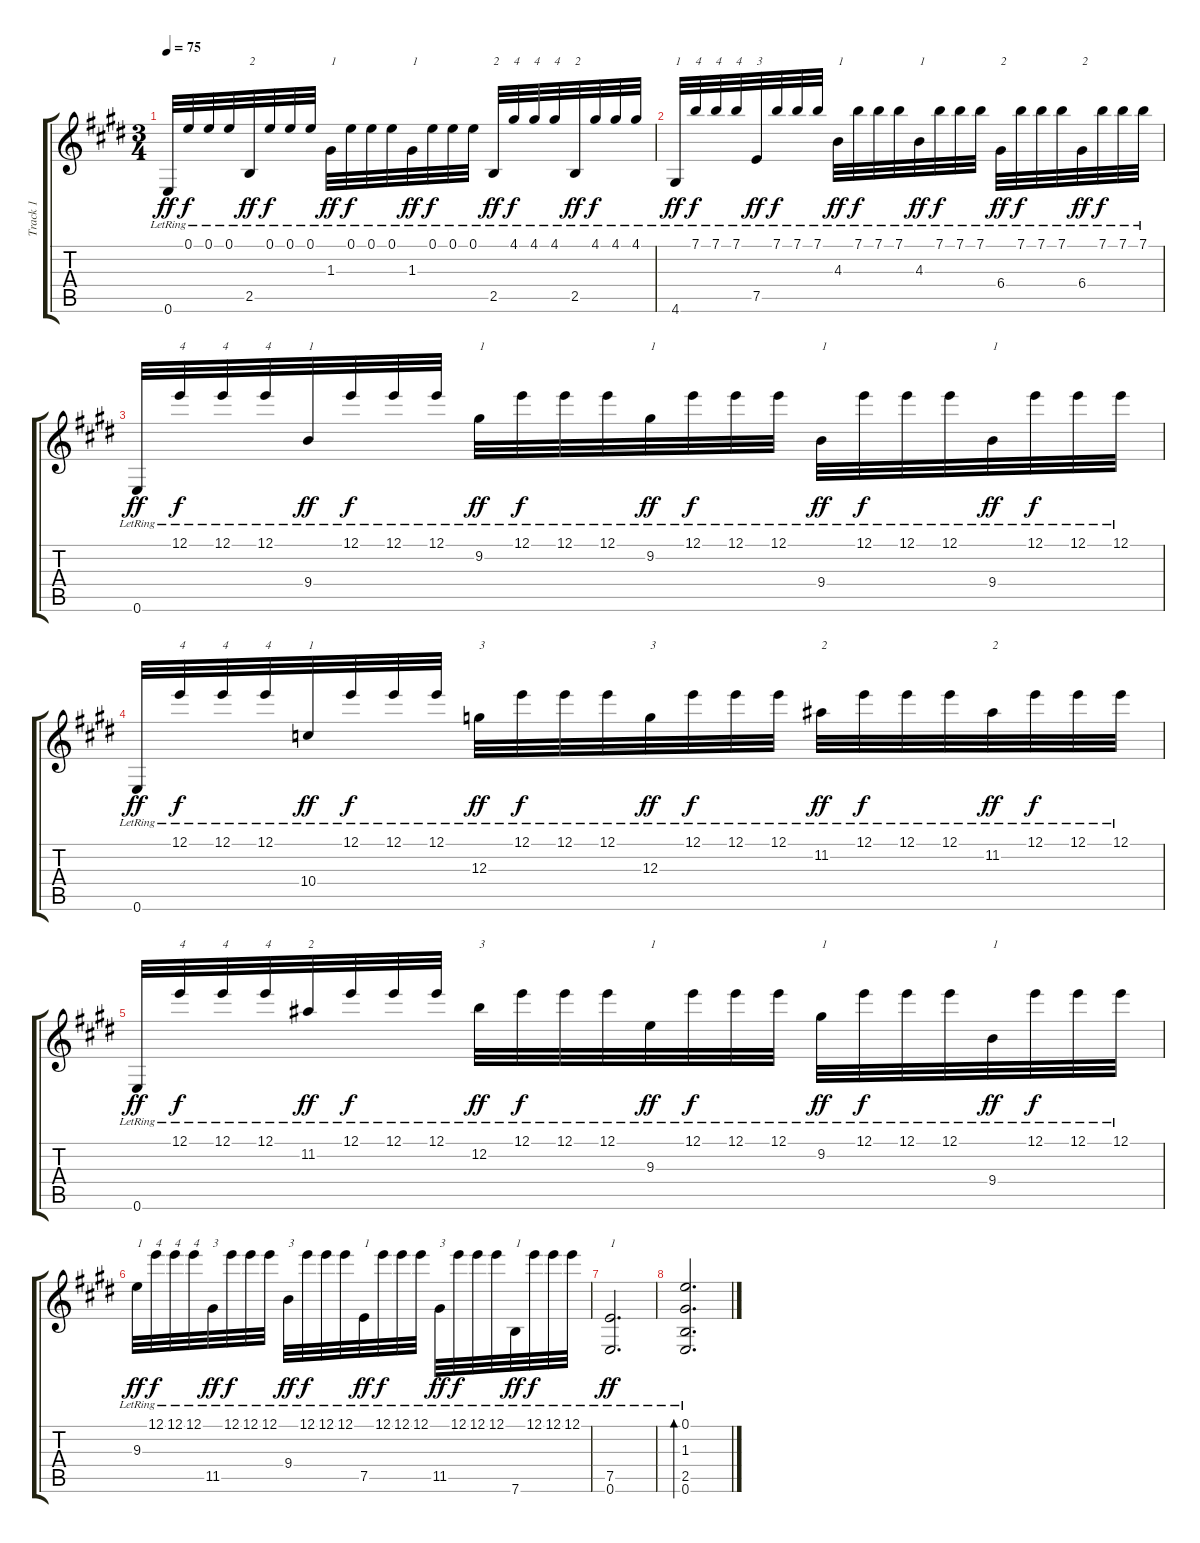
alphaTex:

\track ("Track 1" "Track 1") {instrument acousticguitarnylon}
\staff {score tabs}
\tuning (E4 B3 G3 D3 A2 E2) {hide}
\ts (3 4)
\tempo 75
\clef g2
\ks e
0.6{lr}.32{dy ff} 0.1{lr}.32{dy f} 0.1{lr}.32 0.1{lr}.32 2.5{lr}.32{txt "2" dy ff} 0.1{lr}.32{dy f} 0.1{lr}.32 0.1{lr}.32 1.3{lr}.32{txt "1" dy ff} 0.1{lr}.32{dy f} 0.1{lr}.32 0.1{lr}.32 1.3{lr}.32{txt "1" dy ff} 0.1{lr}.32{dy f} 0.1{lr}.32 0.1{lr}.32 2.5{lr}.32{txt "2" dy ff} 4.1{lr}.32{txt "4" dy f} 4.1{lr}.32{txt "4"} 4.1{lr}.32{txt "4"} 2.5{lr}.32{txt "2" dy ff} 4.1{lr}.32{dy f} 4.1{lr}.32 4.1{lr}.32 |
4.6{lr}.32{txt "1" dy ff} 7.1{lr}.32{txt "4" dy f} 7.1{lr}.32{txt "4"} 7.1{lr}.32{txt "4"} 7.5{lr}.32{txt "3" dy ff} 7.1{lr}.32{dy f} 7.1{lr}.32 7.1{lr}.32 4.3{lr}.32{txt "1" dy ff} 7.1{lr}.32{dy f} 7.1{lr}.32 7.1{lr}.32 4.3{lr}.32{txt "1" dy ff} 7.1{lr}.32{dy f} 7.1{lr}.32 7.1{lr}.32 6.4{lr}.32{txt "2" dy ff} 7.1{lr}.32{dy f} 7.1{lr}.32 7.1{lr}.32 6.4{lr}.32{txt "2" dy ff} 7.1{lr}.32{dy f} 7.1{lr}.32 7.1{lr}.32 |
0.6{lr}.32{dy ff} 12.1{lr}.32{txt "4" dy f} 12.1{lr}.32{txt "4"} 12.1{lr}.32{txt "4"} 9.4{lr}.32{txt "1" dy ff} 12.1{lr}.32{dy f} 12.1{lr}.32 12.1{lr}.32 9.2{lr}.32{txt "1" dy ff} 12.1{lr}.32{dy f} 12.1{lr}.32 12.1{lr}.32 9.2{lr}.32{txt "1" dy ff} 12.1{lr}.32{dy f} 12.1{lr}.32 12.1{lr}.32 9.4{lr}.32{txt "1" dy ff} 12.1{lr}.32{dy f} 12.1{lr}.32 12.1{lr}.32 9.4{lr}.32{txt "1" dy ff} 12.1{lr}.32{dy f} 12.1{lr}.32 12.1{lr}.32 |
0.6{lr}.32{dy ff} 12.1{lr}.32{txt "4" dy f} 12.1{lr}.32{txt "4"} 12.1{lr}.32{txt "4"} 10.4{lr}.32{txt "1" dy ff} 12.1{lr}.32{dy f} 12.1{lr}.32 12.1{lr}.32 12.3{lr}.32{txt "3" dy ff} 12.1{lr}.32{dy f} 12.1{lr}.32 12.1{lr}.32 12.3{lr}.32{txt "3" dy ff} 12.1{lr}.32{dy f} 12.1{lr}.32 12.1{lr}.32 11.2{lr}.32{txt "2" dy ff} 12.1{lr}.32{dy f} 12.1{lr}.32 12.1{lr}.32 11.2{lr}.32{txt "2" dy ff} 12.1{lr}.32{dy f} 12.1{lr}.32 12.1{lr}.32 |
0.6{lr}.32{dy ff} 12.1{lr}.32{txt "4" dy f} 12.1{lr}.32{txt "4"} 12.1{lr}.32{txt "4"} 11.2{lr}.32{txt "2" dy ff} 12.1{lr}.32{dy f} 12.1{lr}.32 12.1{lr}.32 12.2{lr}.32{txt "3" dy ff} 12.1{lr}.32{dy f} 12.1{lr}.32 12.1{lr}.32 9.3{lr}.32{txt "1" dy ff} 12.1{lr}.32{dy f} 12.1{lr}.32 12.1{lr}.32 9.2{lr}.32{txt "1" dy ff} 12.1{lr}.32{dy f} 12.1{lr}.32 12.1{lr}.32 9.4{lr}.32{txt "1" dy ff} 12.1{lr}.32{dy f} 12.1{lr}.32 12.1{lr}.32 |
9.3{lr}.32{txt "1" dy ff} 12.1{lr}.32{txt "4" dy f} 12.1{lr}.32{txt "4"} 12.1{lr}.32{txt "4"} 11.5{lr}.32{txt "3" dy ff} 12.1{lr}.32{dy f} 12.1{lr}.32 12.1{lr}.32 9.4{lr}.32{txt "3" dy ff} 12.1{lr}.32{dy f} 12.1{lr}.32 12.1{lr}.32 7.5{lr}.32{txt "1" dy ff} 12.1{lr}.32{dy f} 12.1{lr}.32 12.1{lr}.32 11.5{lr}.32{txt "3" dy ff} 12.1{lr}.32{dy f} 12.1{lr}.32 12.1{lr}.32 7.6{lr}.32{txt "1" dy ff} 12.1{lr}.32{dy f} 12.1{lr}.32 12.1{lr}.32 |
(7.5{lr} 0.6{lr}).2{d txt "1" dy ff} |
(0.1{lr} 1.3{lr} 2.5{lr} 0.6{lr}).2{d bd 480}
